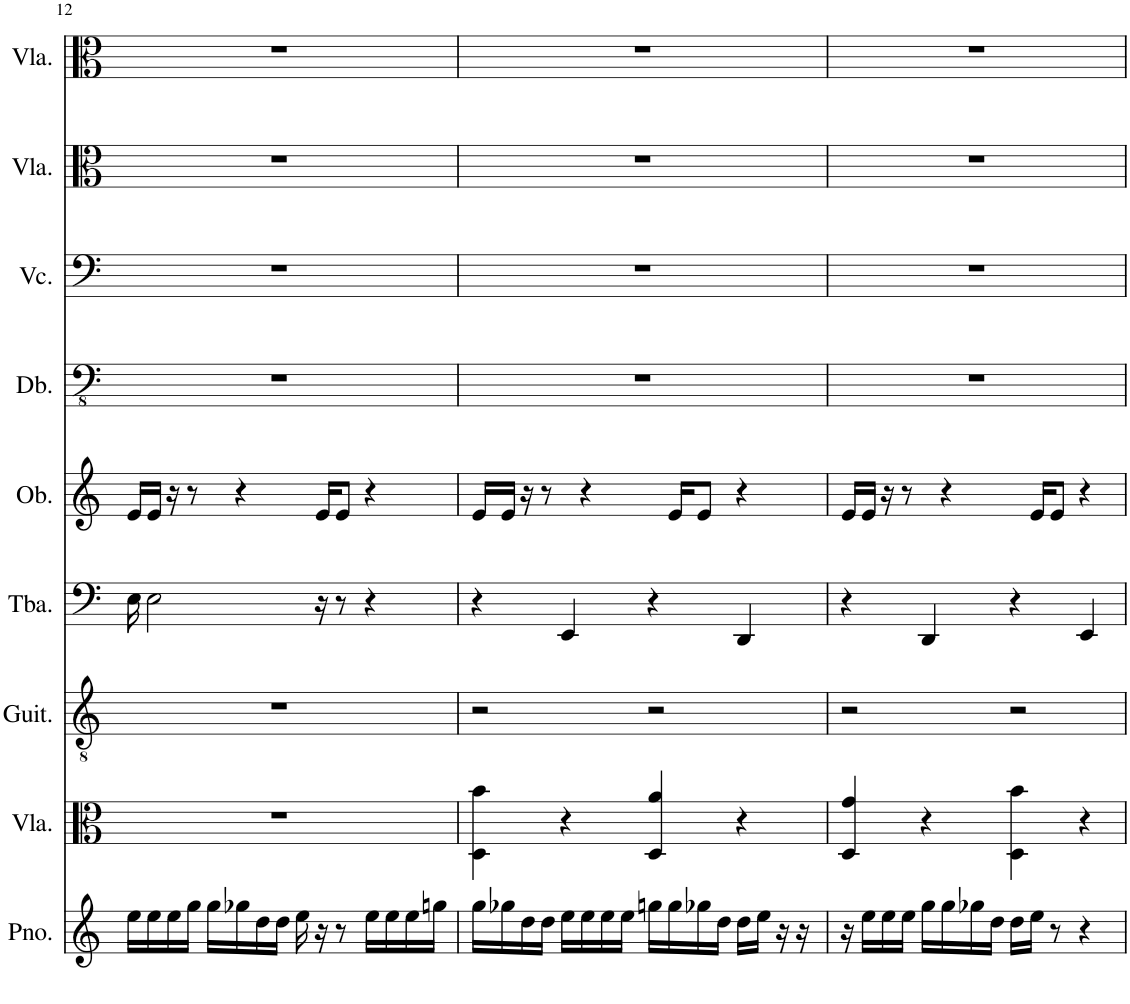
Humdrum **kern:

**kern	**kern	**kern	**kern	**kern	**kern	**kern	**kern	**kern
*part9	*part8	*part7	*part6	*part5	*part4	*part3	*part2	*part1
*staff9	*staff8	*staff7	*staff6	*staff5	*staff4	*staff3	*staff2	*staff1
*I"Piano	*I"Viola	*I"Classical Guitar	*I"Tuba	*I"Oboe	*I"Double Bass	*I"Violoncello	*I"Viola	*I"Viola
*I'Pno.	*I'Vla.	*I'Guit.	*I'Tba.	*I'Ob.	*I'Db.	*I'Vc.	*I'Vla.	*I'Vla.
!!LO:PB:g=z
*clefG2	*clefC3	*clefGv2	*clefF4	*clefG2	*clefFv4	*clefF4	*clefC3	*clefC3
*	*	*	*	*	*Trd7c12	*	*	*
*k[]	*k[]	*k[]	*k[]	*k[]	*k[]	*k[]	*k[]	*k[]
*M4/4	*M4/4	*M4/4	*M4/4	*M4/4	*M4/4	*M4/4	*M4/4	*M4/4
=12	=12	=12	=12	=12	=12	=12	=12	=12
16ee\LL	1r	1r	16E\	16e/LL	1r	1r	1r	1r
16ee\	.	.	2E\	16e/JJ	.	.	.	.
16ee\	.	.	.	16r	.	.	.	.
16gg\JJ	.	.	.	8r	.	.	.	.
16gg\LL	.	.	.	.	.	.	.	.
16gg-X\	.	.	.	4r	.	.	.	.
16dd\	.	.	.	.	.	.	.	.
16dd\JJ	.	.	.	.	.	.	.	.
16ee\	.	.	.	.	.	.	.	.
16r	.	.	16r	16e/KL	.	.	.	.
8r	.	.	8r	8e/J	.	.	.	.
16ee\LL	.	.	4r	4r	.	.	.	.
16ee\	.	.	.	.	.	.	.	.
16ee\	.	.	.	.	.	.	.	.
16ggn\JJ	.	.	.	.	.	.	.	.
=13	=13	=13	=13	=13	=13	=13	=13	=13
16gg\LL	4D\ 4b\	2r	4r	16e/LL	1r	1r	1r	1r
16gg-X\	.	.	.	16e/JJ	.	.	.	.
16dd\	.	.	.	16r	.	.	.	.
16dd\JJ	.	.	.	8r	.	.	.	.
16ee\LL	4r	.	4EE/	.	.	.	.	.
16ee\	.	.	.	4r	.	.	.	.
16ee\	.	.	.	.	.	.	.	.
16ee\JJ	.	.	.	.	.	.	.	.
16ggn\LL	4D/ 4a/	2r	4r	.	.	.	.	.
16gg\	.	.	.	16e/KL	.	.	.	.
16gg-X\	.	.	.	8e/J	.	.	.	.
16dd\JJ	.	.	.	.	.	.	.	.
16dd\LL	4r	.	4DD/	4r	.	.	.	.
16ee\JJ	.	.	.	.	.	.	.	.
16r	.	.	.	.	.	.	.	.
16r	.	.	.	.	.	.	.	.
=14	=14	=14	=14	=14	=14	=14	=14	=14
16r	4D/ 4g/	2r	4r	16e/LL	1r	1r	1r	1r
16ee\LL	.	.	.	16e/JJ	.	.	.	.
16ee\	.	.	.	16r	.	.	.	.
16ee\JJ	.	.	.	8r	.	.	.	.
16gg\LL	4r	.	4DD/	.	.	.	.	.
16gg\	.	.	.	4r	.	.	.	.
16gg-X\	.	.	.	.	.	.	.	.
16dd\JJ	.	.	.	.	.	.	.	.
16dd\LL	4D\ 4b\	2r	4r	.	.	.	.	.
16ee\JJ	.	.	.	16e/KL	.	.	.	.
8r	.	.	.	8e/J	.	.	.	.
4r	4r	.	4EE/	4r	.	.	.	.
=	=	=	=	=	=	=	=	=
*-	*-	*-	*-	*-	*-	*-	*-	*-
